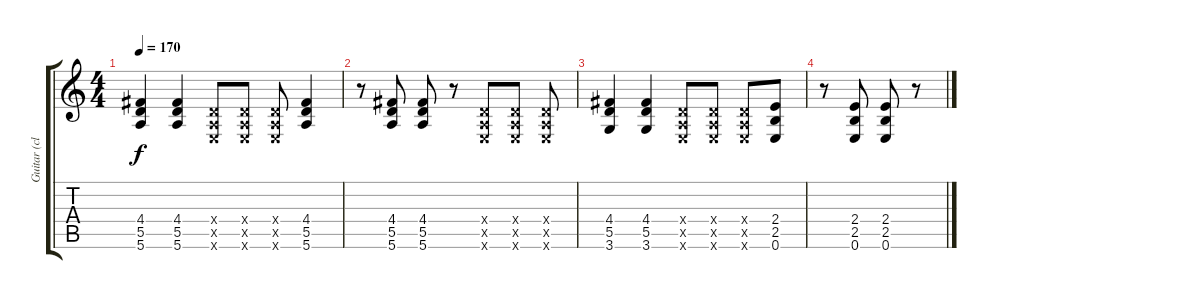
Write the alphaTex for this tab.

\track ("Guitar (clean)" "Guitar (cl") {instrument electricguitarclean}
\staff {score tabs}
\tuning (E4 B3 G3 D3 A2 E2) {hide}
\ts (4 4)
\tempo 170
\clef g2
\ks c
(4.4 5.5 5.6).4{dy f} (4.4 5.5 5.6).4 (0.4{x} 0.5{x} 0.6{x}).8 (0.4{x} 0.5{x} 0.6{x}).8 (0.4{x} 0.5{x} 0.6{x}).8 (4.4 5.5 5.6).4 |
r.8 (4.4 5.5 5.6).8 (4.4 5.5 5.6).8 r.8 (0.4{x} 0.5{x} 0.6{x}).8 (0.4{x} 0.5{x} 0.6{x}).8 (0.4{x} 0.5{x} 0.6{x}).8 |
(4.4 5.5 3.6).4 (4.4 5.5 3.6).4 (0.4{x} 0.5{x} 0.6{x}).8 (0.4{x} 0.5{x} 0.6{x}).8 (0.4{x} 0.5{x} 0.6{x}).8 (2.4 2.5 0.6).8 |
r.8 (2.4 2.5 0.6).8 (2.4 2.5 0.6).8 r.8
